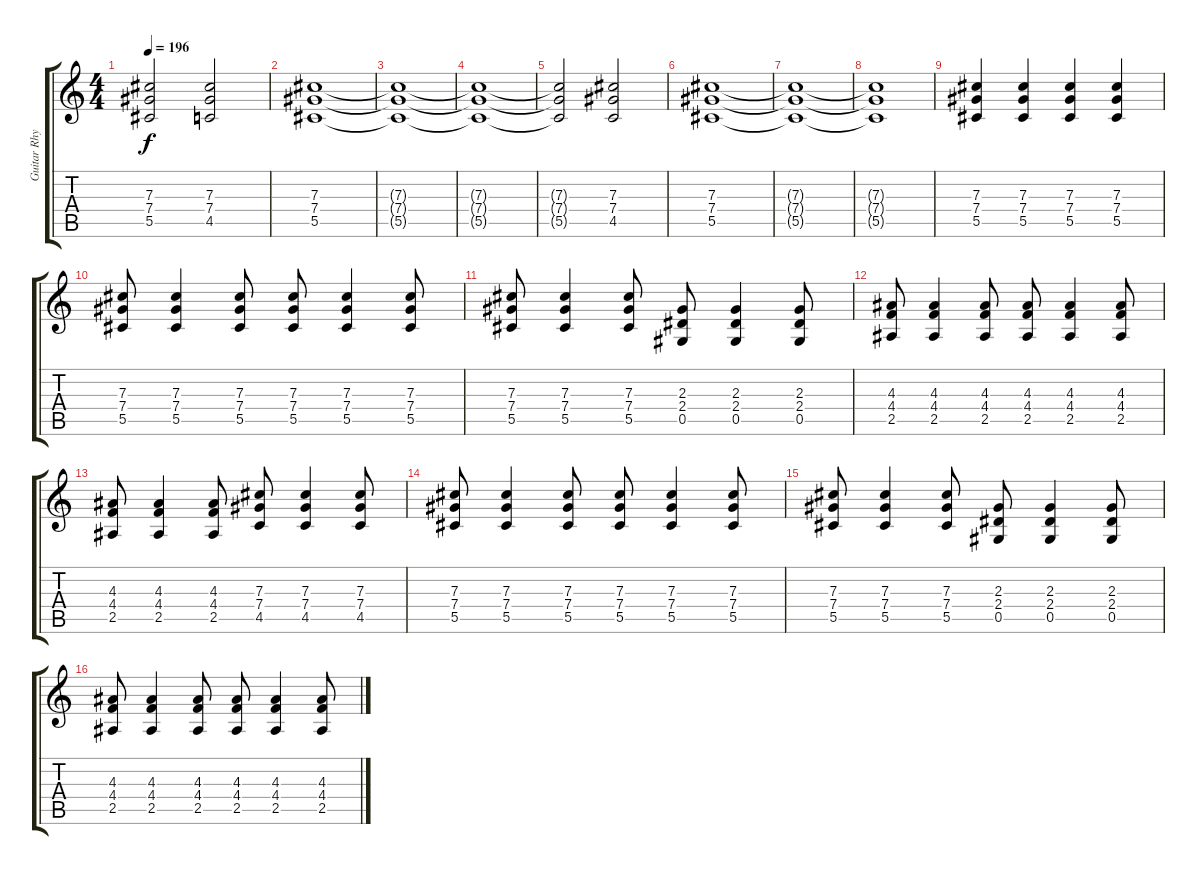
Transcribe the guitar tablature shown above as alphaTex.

\track ("Guitar Rhythm 2" "Guitar Rhy") {instrument distortionguitar}
\staff {score tabs}
\tuning (Eb4 Bb3 Gb3 Db3 Ab2 Db2) {hide}
\ts (4 4)
\tempo 196
\clef g2
\ks c
(7.3{t} 7.4{t} 5.5{t}).2{dy f} (7.3 7.4 4.5).2 |
(7.3 7.4 5.5).1 |
(7.3{t} 7.4{t} 5.5{t}).1 |
(7.3{t} 7.4{t} 5.5{t}).1 |
(7.3{t} 7.4{t} 5.5{t}).2 (7.3 7.4 4.5).2 |
(7.3 7.4 5.5).1 |
(7.3{t} 7.4{t} 5.5{t}).1 |
(7.3{t} 7.4{t} 5.5{t}).1 |
(7.3 7.4 5.5).4 (7.3 7.4 5.5).4 (7.3 7.4 5.5).4 (7.3 7.4 5.5).4 |
(7.3 7.4 5.5).8 (7.3 7.4 5.5).4 (7.3 7.4 5.5).8 (7.3 7.4 5.5).8 (7.3 7.4 5.5).4 (7.3 7.4 5.5).8 |
(7.3 7.4 5.5).8 (7.3 7.4 5.5).4 (7.3 7.4 5.5).8 (2.3 2.4 0.5).8 (2.3 2.4 0.5).4 (2.3 2.4 0.5).8 |
(4.3 4.4 2.5).8 (4.3 4.4 2.5).4 (4.3 4.4 2.5).8 (4.3 4.4 2.5).8 (4.3 4.4 2.5).4 (4.3 4.4 2.5).8 |
(4.3 4.4 2.5).8 (4.3 4.4 2.5).4 (4.3 4.4 2.5).8 (7.3 7.4 4.5).8 (7.3 7.4 4.5).4 (7.3 7.4 4.5).8 |
(7.3 7.4 5.5).8 (7.3 7.4 5.5).4 (7.3 7.4 5.5).8 (7.3 7.4 5.5).8 (7.3 7.4 5.5).4 (7.3 7.4 5.5).8 |
(7.3 7.4 5.5).8 (7.3 7.4 5.5).4 (7.3 7.4 5.5).8 (2.3 2.4 0.5).8 (2.3 2.4 0.5).4 (2.3 2.4 0.5).8 |
(4.3 4.4 2.5).8 (4.3 4.4 2.5).4 (4.3 4.4 2.5).8 (4.3 4.4 2.5).8 (4.3 4.4 2.5).4 (4.3 4.4 2.5).8
